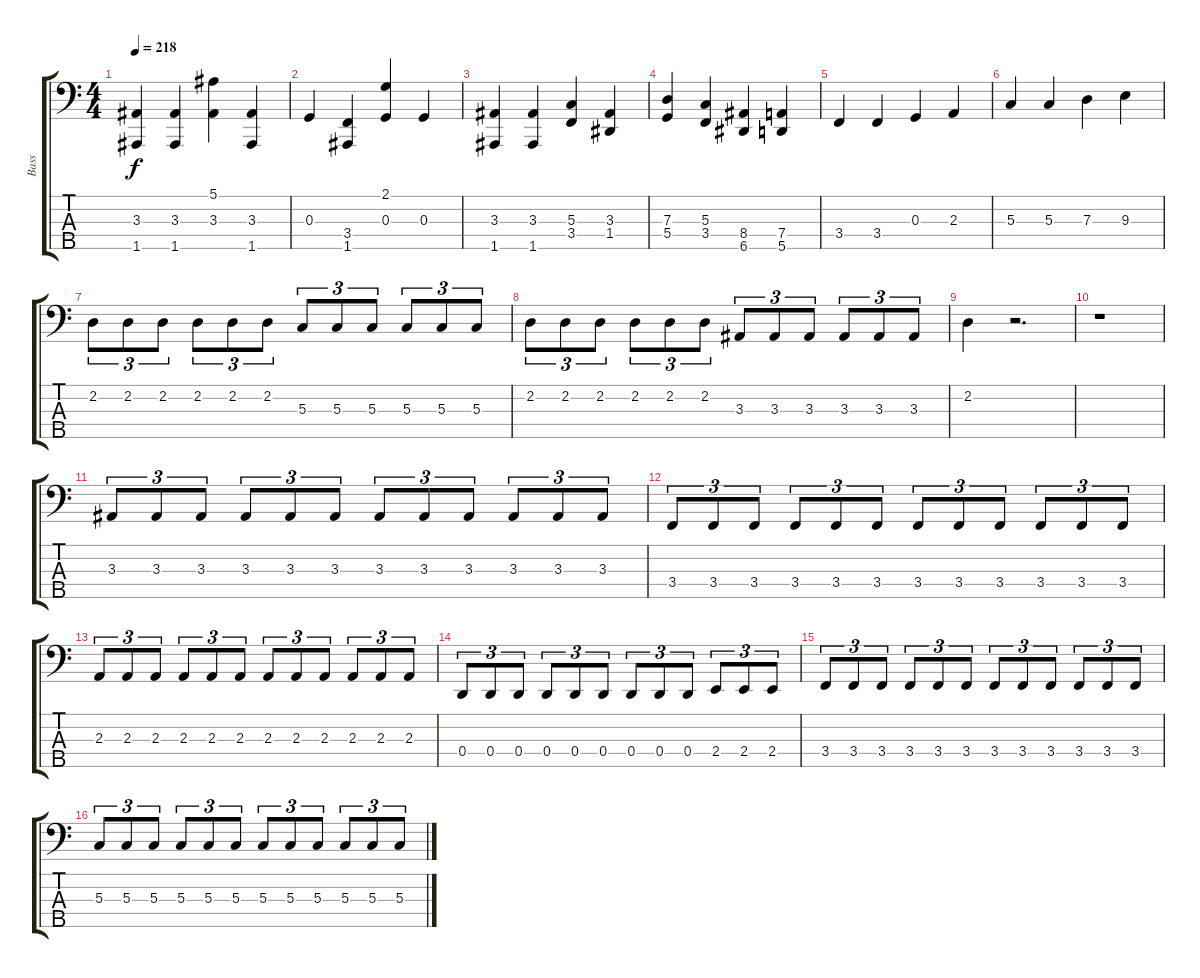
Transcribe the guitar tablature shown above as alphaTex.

\track ("Bass" "Bass") {instrument electricbasspick}
\staff {score tabs}
\tuning (F2 C2 G1 D1 A0) {hide}
\ts (4 4)
\tempo 218
\clef f4
\ks c
(3.3 1.5).4{dy f} (3.3 1.5).4 (5.1 3.3).4 (3.3 1.5).4 |
0.3.4 (3.4 1.5).4 (2.1 0.3).4 0.3.4 |
(3.3 1.5).4 (3.3 1.5).4 (5.3 3.4).4 (3.3 1.4).4 |
(7.3 5.4).4 (5.3 3.4).4 (8.4 6.5).4 (7.4 5.5).4 |
3.4.4 3.4.4 0.3.4 2.3.4 |
5.3.4 5.3.4 7.3.4 9.3.4 |
2.2.8{tu (3 2)} 2.2.8{tu (3 2)} 2.2.8{tu (3 2)} 2.2.8{tu (3 2)} 2.2.8{tu (3 2)} 2.2.8{tu (3 2)} 5.3.8{tu (3 2)} 5.3.8{tu (3 2)} 5.3.8{tu (3 2)} 5.3.8{tu (3 2)} 5.3.8{tu (3 2)} 5.3.8{tu (3 2)} |
2.2.8{tu (3 2)} 2.2.8{tu (3 2)} 2.2.8{tu (3 2)} 2.2.8{tu (3 2)} 2.2.8{tu (3 2)} 2.2.8{tu (3 2)} 3.3.8{tu (3 2)} 3.3.8{tu (3 2)} 3.3.8{tu (3 2)} 3.3.8{tu (3 2)} 3.3.8{tu (3 2)} 3.3.8{tu (3 2)} |
2.2.4 r.2{d} |
r.1 |
3.3.8{tu (3 2)} 3.3.8{tu (3 2)} 3.3.8{tu (3 2)} 3.3.8{tu (3 2)} 3.3.8{tu (3 2)} 3.3.8{tu (3 2)} 3.3.8{tu (3 2)} 3.3.8{tu (3 2)} 3.3.8{tu (3 2)} 3.3.8{tu (3 2)} 3.3.8{tu (3 2)} 3.3.8{tu (3 2)} |
3.4.8{tu (3 2)} 3.4.8{tu (3 2)} 3.4.8{tu (3 2)} 3.4.8{tu (3 2)} 3.4.8{tu (3 2)} 3.4.8{tu (3 2)} 3.4.8{tu (3 2)} 3.4.8{tu (3 2)} 3.4.8{tu (3 2)} 3.4.8{tu (3 2)} 3.4.8{tu (3 2)} 3.4.8{tu (3 2)} |
2.3.8{tu (3 2)} 2.3.8{tu (3 2)} 2.3.8{tu (3 2)} 2.3.8{tu (3 2)} 2.3.8{tu (3 2)} 2.3.8{tu (3 2)} 2.3.8{tu (3 2)} 2.3.8{tu (3 2)} 2.3.8{tu (3 2)} 2.3.8{tu (3 2)} 2.3.8{tu (3 2)} 2.3.8{tu (3 2)} |
0.4.8{tu (3 2)} 0.4.8{tu (3 2)} 0.4.8{tu (3 2)} 0.4.8{tu (3 2)} 0.4.8{tu (3 2)} 0.4.8{tu (3 2)} 0.4.8{tu (3 2)} 0.4.8{tu (3 2)} 0.4.8{tu (3 2)} 2.4.8{tu (3 2)} 2.4.8{tu (3 2)} 2.4.8{tu (3 2)} |
3.4.8{tu (3 2)} 3.4.8{tu (3 2)} 3.4.8{tu (3 2)} 3.4.8{tu (3 2)} 3.4.8{tu (3 2)} 3.4.8{tu (3 2)} 3.4.8{tu (3 2)} 3.4.8{tu (3 2)} 3.4.8{tu (3 2)} 3.4.8{tu (3 2)} 3.4.8{tu (3 2)} 3.4.8{tu (3 2)} |
5.3.8{tu (3 2)} 5.3.8{tu (3 2)} 5.3.8{tu (3 2)} 5.3.8{tu (3 2)} 5.3.8{tu (3 2)} 5.3.8{tu (3 2)} 5.3.8{tu (3 2)} 5.3.8{tu (3 2)} 5.3.8{tu (3 2)} 5.3.8{tu (3 2)} 5.3.8{tu (3 2)} 5.3.8{tu (3 2)}
